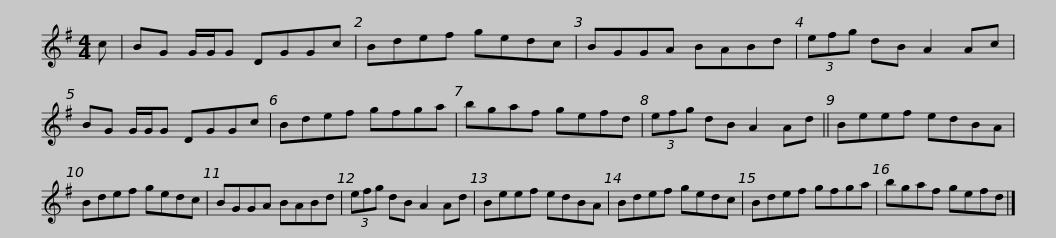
X:1
L:1/8
M:4/4
I:linebreak $
K:G
V:1 treble
V:1
 c | BG G/G/G DGGc | Bdef gedc | BGGA BABd | (3efg dB A2 Ac | %5
 BG G/G/G DGGc |$ Bdef gfga | bgaf gefd | (3efg dB A2 Ad || Beef edBA | %10
 Bdef gedc |$ BGGA BABd | (3efg dB A2 Ad | Beef edBA | Bdef gedc | %15
 Bdef gfga |$ bgaf gefd |] %17
